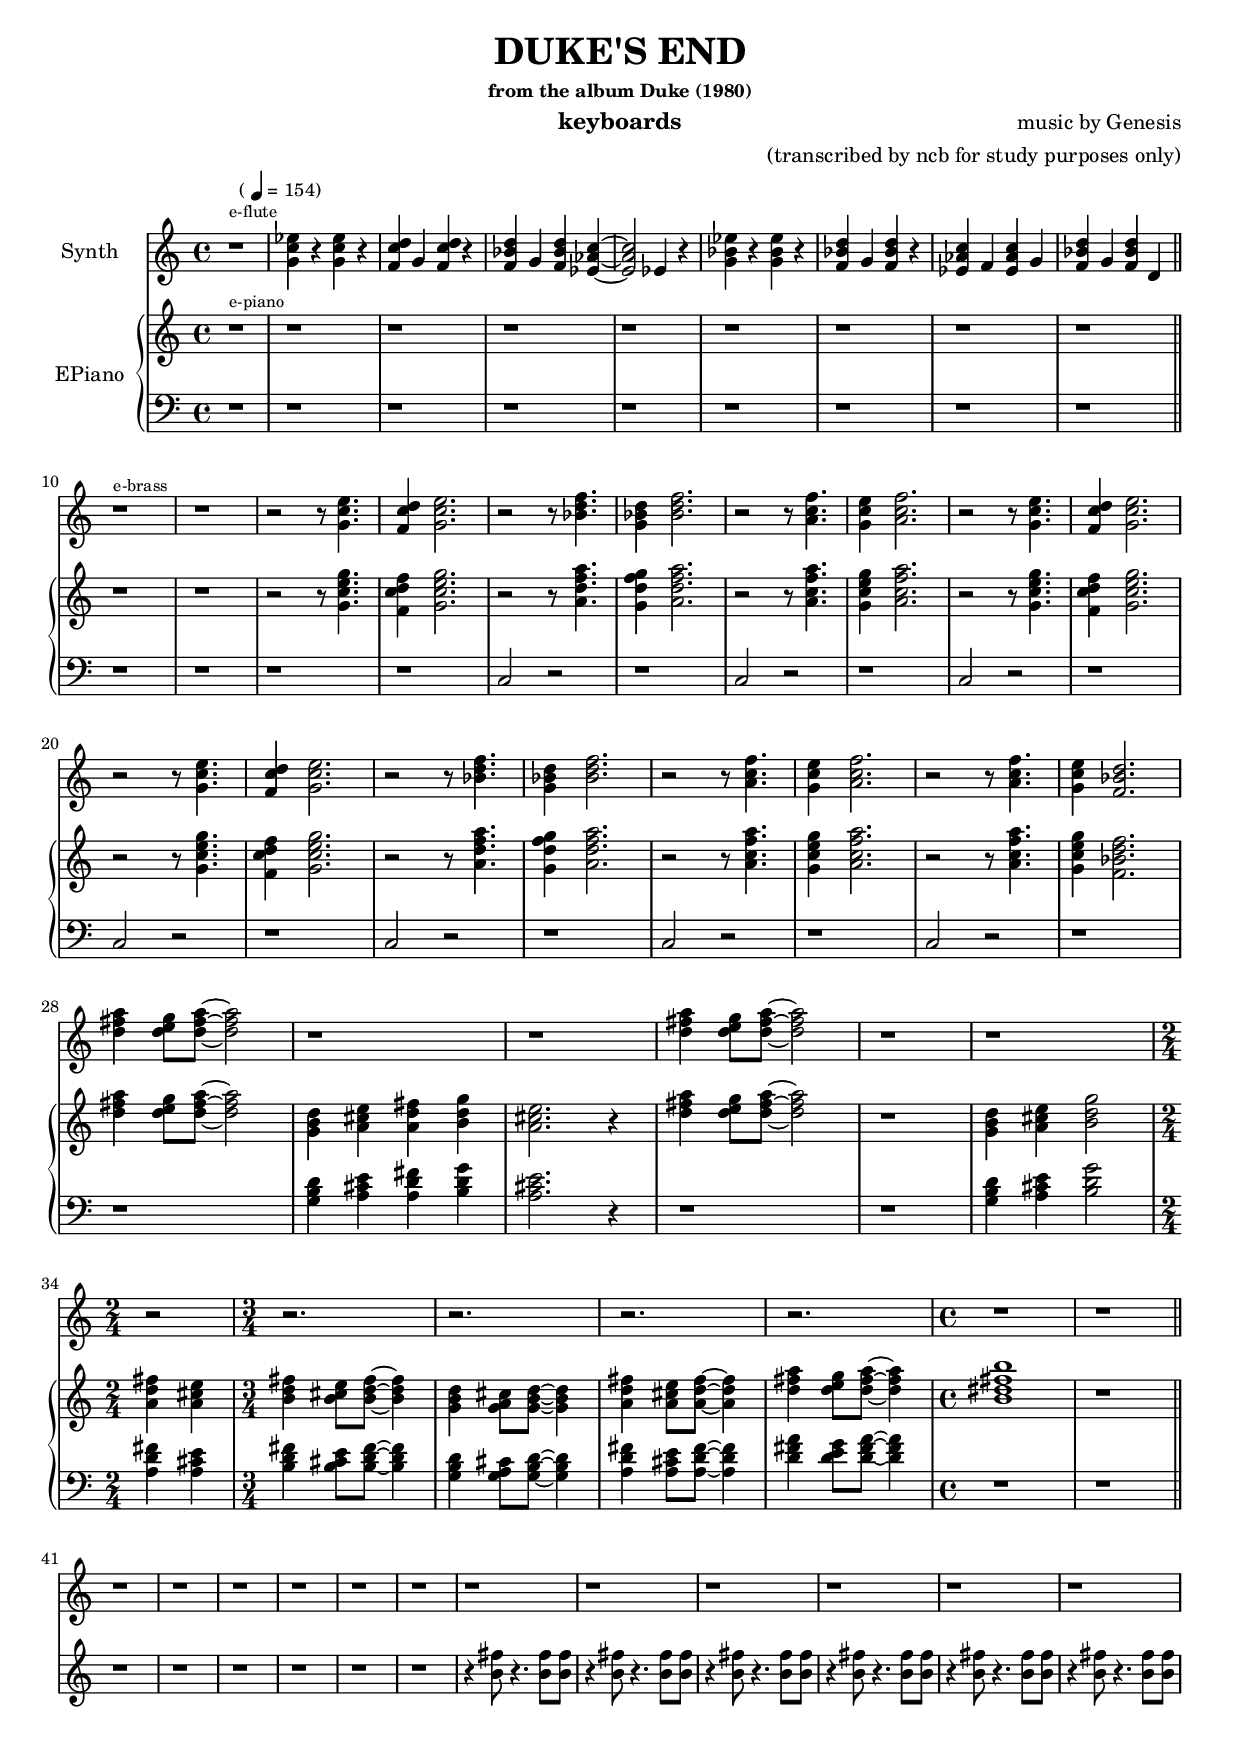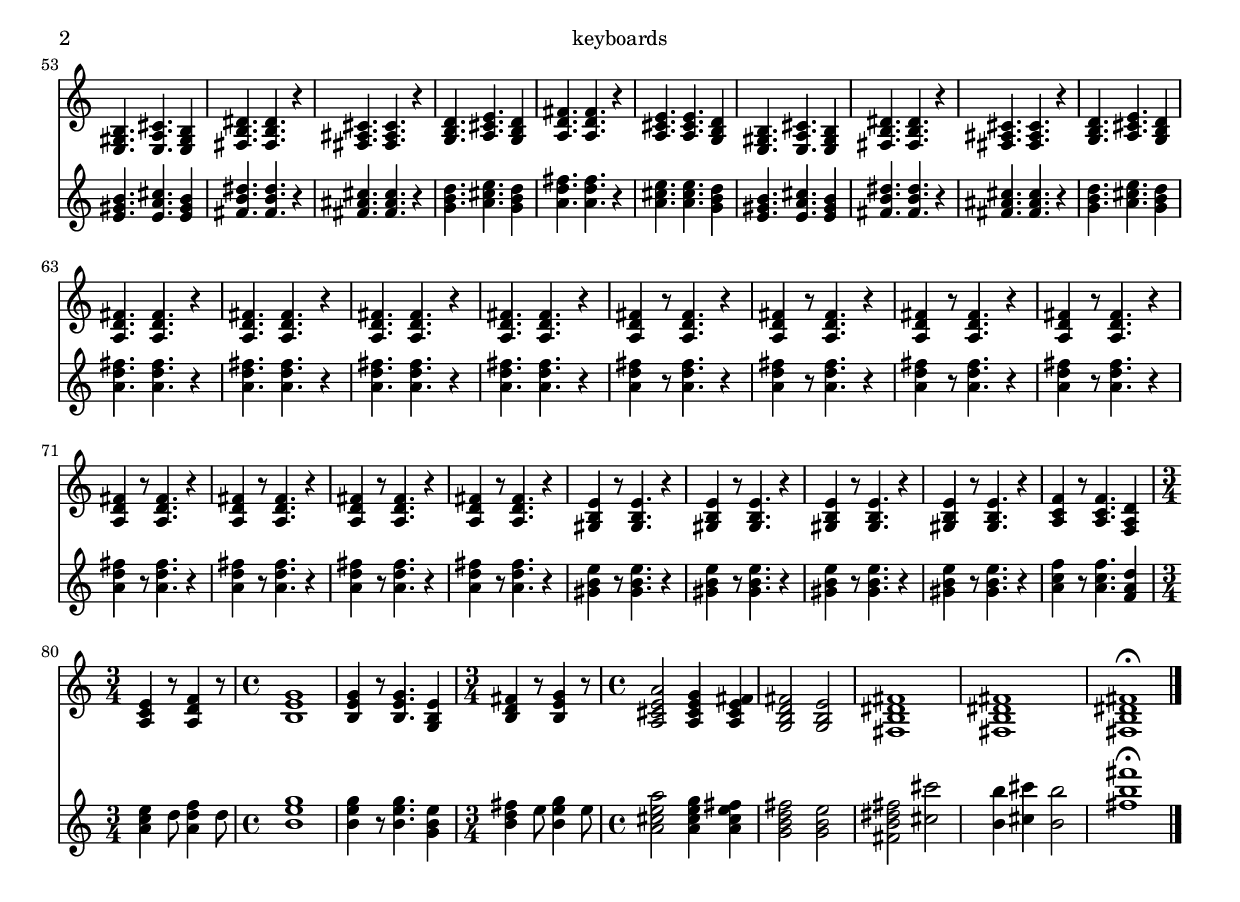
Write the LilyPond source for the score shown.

\version "2.12.3"
#(ly:set-option 'delete-intermediate-files #t)

% -----------------------------------------------------------------------------------------------------------------------
% -----------------------------------------------------------------------------------------------------------------------
%                                                      INTERLUDIO
% -----------------------------------------------------------------------------------------------------------------------
% -----------------------------------------------------------------------------------------------------------------------
synthInterludio = \relative c'' {
    <g c ees>4		r4		<g c ees>4		r4
	<f c' d>4		g4		<f c' d>4		r4
	<f bes d>4		g4		<f bes d>4		<ees aes c>4~
	<ees aes c>2			ees4			r4

	<g bes ees>4	r4		<g bes ees>4	r4
	<f bes d>4		g4		<f bes d>4		r4
	<ees aes c>4	f4		<ees aes c>		g4
	<f bes d>4		g4		<f bes d>4		d4
	
}
pianoUpperInterludio = \relative c'' {
    r1 r1 r1 r1		r1 r1 r1 r1
}
pianoLowerInterludio = \relative c'' {
    r1 r1 r1 r1		r1 r1 r1 r1
}
% -----------------------------------------------------------------------------------------------------------------------
% -----------------------------------------------------------------------------------------------------------------------
%                                                      TEMA BEHIND THE LINE
% -----------------------------------------------------------------------------------------------------------------------
% -----------------------------------------------------------------------------------------------------------------------
synthIntroA = \relative c'' {
    r2								r8	<g c e>4.
	<f c' d>4			<g c e>2.

    r2								r8	<bes d f>4.
	<g bes d>4			<bes d f>2.
	
    r2								r8	<a c f>4.
	<g c e>4			<a c f>2.

    r2								r8	<g c e>4.
	<f c' d>4			<g c e>2.
}
pianoUpperIntroA = \relative c'' {
    r2								r8	<g c e g>4.
	<f c' d f>4			<g c e g>2.

    r2								r8	<a d f a>4.
	<g d' f g>4			<a d f a>2.
	
    r2								r8	<a c f a>4.
	<g c e g>4			<a c f a>2.

    r2								r8	<g c e g>4.
	<f c' d f>4			<g c e g>2.
}
pianoLowerIntroA = \relative c {
    r1	r1				c2 r2	r1			c2 r2	r1			c2 r2	r1
}

synthIntroAb = \relative c'' {
    r2								r8	<g c e>4.
	<f c' d>4			<g c e>2.

    r2								r8	<bes d f>4.
	<g bes d>4			<bes d f>2.
	
    r2								r8	<a c f>4.
	<g c e>4			<a c f>2.

    r2								r8	<a c f>4.
	<g c e>4			<f bes d>2.
}
pianoUpperIntroAb = \relative c'' {
    r2								r8	<g c e g>4.
	<f c' d f>4			<g c e g>2.

    r2								r8	<a d f a>4.
	<g d' f g>4			<a d f a>2.
	
    r2								r8	<a c f a>4.
	<g c e g>4			<a c f a>2.

    r2								r8	<a c f a>4.
	<g c e g>4			<f bes d f>2.
}
pianoLowerIntroAb = \relative c {
    c2 r2	r1			c2 r2	r1			c2 r2	r1			c2 r2	r1
}


synthIntroB = \relative c'' {
    <d fis a>4		<d e g>8	<d fis a>8~	<d fis a>2
	r1
	r1

	<d fis a>4		<d e g>8	<d fis a>8~	<d fis a>2
	r1
	r1
	\time 2/4
	r2

	\time 3/4
	r2. r2. r2. r2.

	\time 4/4
}
pianoUpperIntroB = \relative c'' {
    <d fis a>4		<d e g>8	<d fis a>8~	<d fis a>2
	<g, b d>4	<a cis e>4	<a d fis>4	<b d g>4
	<a cis e>2. r4

	<d fis a>4		<d e g>8	<d fis a>8~	<d fis a>2
	r1
	<g, b d>4	<a cis e>4		<b d g>2
	\time 2/4
	<a d fis>4	<a cis e>4

	\time 3/4
	<b d fis>4		<b cis e>8	<b d fis>8~	<b d fis>4
	<g b d>4		<g a cis>8	<g b d>8~	<g b d>4
	<a d fis>4		<a cis e>8	<a d fis>8~	<a d fis>4
	<d fis a>4		<d e g>8	<d fis a>8~	<d fis a>4

	\time 4/4
}
pianoLowerIntroB = \relative c'' {
    r1
	<g, b d>4	<a cis e>4	<a d fis>4	<b d g>4
	<a cis e>2. r4

	r1
	r1
	<g b d>4	<a cis e>4		<b d g>2
	\time 2/4
	<a d fis>4	<a cis e>4

	\time 3/4
	<b d fis>4		<b cis e>8	<b d fis>8~	<b d fis>4
	<g b d>4		<g a cis>8	<g b d>8~	<g b d>4
	<a d fis>4		<a cis e>8	<a d fis>8~	<a d fis>4
	<d fis a>4		<d e g>8	<d fis a>8~	<d fis a>4

	\time 4/4
}
% -----------------------------------------------------------------------------------------------------------------------
% -----------------------------------------------------------------------------------------------------------------------
%                                                      BRIDGE
% -----------------------------------------------------------------------------------------------------------------------
% -----------------------------------------------------------------------------------------------------------------------
synthBridge = \relative c'' {
	r1	r1
}
pianoUpperBridge = \relative c'' {
	<b dis fis b>1
	r1
}
pianoLowerBridge = \relative c'' {
	r1	r1
}
% -----------------------------------------------------------------------------------------------------------------------
% -----------------------------------------------------------------------------------------------------------------------
%                                                      TEMA TURN IT ON AGAIN
% -----------------------------------------------------------------------------------------------------------------------
% -----------------------------------------------------------------------------------------------------------------------
temaTIOAa = {
	r4 <b fis'>8 r4. <b fis'>8 <b fis'>8
	r4 <b fis'>8 r4. <b fis'>8 <b fis'>8
	r4 <b fis'>8 r4. <b fis'>8 <b fis'>8
	r4 <b fis'>8 r4. <b fis'>8 <b fis'>8
	r4 <b fis'>8 r4. <b fis'>8 <b fis'>8
	r4 <b fis'>8 r4. <b fis'>8 <b fis'>8
}

temaTIOAb = {
	<e gis b>4.		<e a cis>4.		<e gis b>4
	<fis b dis>4. 	<fis b dis>4. 	r4
	<fis ais cis>4. <fis ais cis>4. r4

	<g b d>4.		<a cis e>4.		<g b d>4
	<a d fis>4. 	<a d fis>4.		r4
	<a cis e>4. 	<a cis e>4. 	<g b d>4
}
temaTIOAc = {
	<e gis b>4.		<e a cis>4.		<e gis b>4
	<fis b dis>4. 	<fis b dis>4. 	r4
	<fis ais cis>4. <fis ais cis>4. r4

	<g b d>4.		<a cis e>4.		<g b d>4
}
% -----------------------------------------------------------------------------------------------------------------------
% -----------------------------------------------------------------------------------------------------------------------
%                                                      FINALE
% -----------------------------------------------------------------------------------------------------------------------
% -----------------------------------------------------------------------------------------------------------------------
finaleBridgeA =  {
	<a d fis>4. 	<a d fis>4.		r4
	<a d fis>4. 	<a d fis>4.		r4
	<a d fis>4. 	<a d fis>4.		r4
	<a d fis>4. 	<a d fis>4.		r4

	<a d fis>4 r8 	<a d fis>4.		r4
	<a d fis>4 r8 	<a d fis>4.		r4
	<a d fis>4 r8 	<a d fis>4.		r4
	<a d fis>4 r8 	<a d fis>4.		r4
}

finaleBridgeB =  {
	<a d fis>4 r8 	<a d fis>4.		r4
	<a d fis>4 r8 	<a d fis>4.		r4
	<a d fis>4 r8 	<a d fis>4.		r4
	<a d fis>4 r8 	<a d fis>4.		r4

	<gis b e>4 r8 	<gis b e>4.		r4
	<gis b e>4 r8 	<gis b e>4.		r4
	<gis b e>4 r8 	<gis b e>4.		r4
	<gis b e>4 r8 	<gis b e>4.		r4
}

synthFinaleBridgeC = \relative c' {
  <a c f>4 r8 	<a c f>4.		<f a d>4
  \time 3/4  <a c e>4   r8		<a d f>4 		r8	
  \time 4/4 <b e g>1
  <b e g>4 r8 	<b e g>4.		<g b e>4
  \time 3/4  <b d fis>4   r8	<b e g>4 		r8
  \time 4/4
}
pianoUpperFinaleBridgeC = \relative c'' {
  <a c f>4 r8 	<a c f>4.		<f a d>4
  \time 3/4  <a c e>4   d8		<a d f>4 		d8	
  \time 4/4 <b e g>1
  <b e g>4 r8 	<b e g>4.		<g b e>4
  \time 3/4  <b d fis>4   e8	<b e g>4 		e8
  \time 4/4
}

synthFinale = \relative c' {
  <a cis e a>2	<a cis e g>4 <a cis e fis>4
  <g b d fis>2 <g b e>2
  <fis b dis fis>1
  <fis b dis fis>1
  <fis b dis fis>1  \fermata
}
pianoUpperFinale = \relative c'' {
  <a cis e a>2	<a cis e g>4 <a cis e fis>4
  <g b d fis>2 <g b e>2
  <fis b dis fis>2  <cis' cis'>2 
  <b b'>4 <cis cis'>4 <b b'>2
  <fis' b fis'>1  \fermata
}
% -----------------------------------------------------------------------------------------------------------------------
% -----------------------------------------------------------------------------------------------------------------------
%                                                      BUILD ALL
% -----------------------------------------------------------------------------------------------------------------------
% -----------------------------------------------------------------------------------------------------------------------

synthPart = {
    \clef violin

	% INTERLUDIO
    \time 4/4 r1 ^\markup { \tiny {e-flute} }
	\synthInterludio
    \bar "||"
	\break

	% TEMA BEHIND THE LINE
	r1 ^\markup { \tiny {e-brass} } r1
	\synthIntroA
	\synthIntroAb
	\synthIntroB
	\synthBridge
	\bar "||"
	\break

	% TEMA TURN IT ON AGAIN
	r1 r1 r1 r1 r1 r1
	r1 r1 r1 r1 r1 r1
	\relative c \temaTIOAb
	\relative c \temaTIOAc

	% FINALE
	\relative c' \finaleBridgeA
	\relative c' \finaleBridgeB
	\synthFinaleBridgeC
	\synthFinale

	\bar "|."
}

pianoUpperPart = {
    \clef violin

	% INTERLUDIO
    \time 4/4 r1 ^\markup { \tiny {e-piano} }
	\pianoUpperInterludio
    \bar "||"
	\break

    % TEMA BEHIND THE LINE
	r1 r1
	\pianoUpperIntroA \break
	\pianoUpperIntroAb \break
	\pianoUpperIntroB
	\pianoUpperBridge
	\bar "||"
	\break

	% TEMA TURN IT ON AGAIN
	r1 r1 r1 r1 r1 r1
	\relative c'' \temaTIOAa	\break
	\relative c' \temaTIOAb
	\relative c' \temaTIOAc
	\break

	% FINALE
	\relative c'' \finaleBridgeA \break
	\relative c'' \finaleBridgeB
	\pianoUpperFinaleBridgeC
	\pianoUpperFinale

    \bar "|."
}

pianoLowerPart = {
    \clef bass

	% INTERLUDIO
    \time 4/4 r1
	\pianoLowerInterludio
    \bar "||"
	\break

    % TEMA BEHIND THE LINE
	r1 r1
	\pianoLowerIntroA
	\pianoLowerIntroAb
	\pianoLowerIntroB
	\pianoLowerBridge
	\bar "||"
	\break

	% TEMA TURN IT ON AGAIN
	% FINALE
}


#(set-global-staff-size 18)


\book {

    \header {
        title       = \markup {\larger "DUKE'S END"}
        subtitle    = ""
        subsubtitle = "from the album Duke (1980)"
        instrument  = "keyboards"
        composer    = "music by Genesis"
        arranger    = "(transcribed by ncb for study purposes only)"
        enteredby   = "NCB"
        piece       = \markup { \bold "                             " \smaller { (\note #"4"#1 = 154) } }
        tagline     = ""
    }


    \score {
    <<
        \new Staff = "Synth" \with { midiInstrument = #"lead 2 (sawtooth)" } %% synthstrings 1" }
        <<
            \set Staff.instrumentName = \markup { "Synth" }
            \synthPart
        >>
        \new PianoStaff = "EPiano" \with { midiInstrument = #"electric grand" }
        <<
            \set PianoStaff.instrumentName = \markup { "EPiano" }
            \new Staff = upper \pianoUpperPart
			\new Staff = upper \pianoLowerPart
        >>
    >>
    \layout { \context { \override VerticalAlignment #'forced-distance = #8 } }
    \midi { \context { \Score tempoWholesPerMinute = #(ly:make-moment 154 4) } }
    }

}